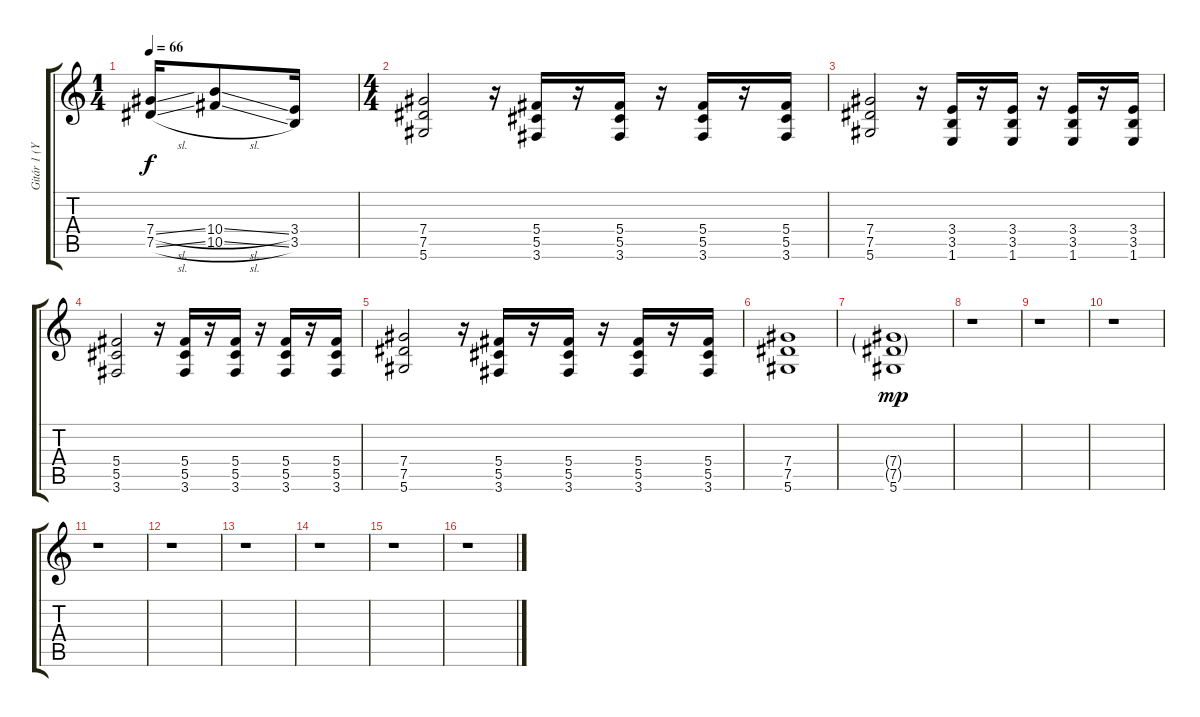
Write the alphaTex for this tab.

\track ("Gitár 1 (Yngwie Malmsteen)" "Gitár 1 (Y") {instrument distortionguitar}
\staff {score tabs}
\tuning (Eb4 Bb3 Gb3 Db3 Ab2 Eb2) {hide}
\ts (1 4)
\tempo 66
\clef g2
\ks c
(7.4{sl} 7.5{sl}).16{dy f instrument distortionguitar} (10.4{sl} 10.5{sl}).8 (3.4 3.5).16 |
\ts (4 4)
(7.4 7.5 5.6).2 r.16 (5.4 5.5 3.6).16 r.16 (5.4 5.5 3.6).16 r.16 (5.4 5.5 3.6).16 r.16 (5.4 5.5 3.6).16 |
(7.4 7.5 5.6).2 r.16 (3.4 3.5 1.6).16 r.16 (3.4 3.5 1.6).16 r.16 (3.4 3.5 1.6).16 r.16 (3.4 3.5 1.6).16 |
(5.4 5.5 3.6).2 r.16 (5.4 5.5 3.6).16 r.16 (5.4 5.5 3.6).16 r.16 (5.4 5.5 3.6).16 r.16 (5.4 5.5 3.6).16 |
(7.4 7.5 5.6).2 r.16 (5.4 5.5 3.6).16 r.16 (5.4 5.5 3.6).16 r.16 (5.4 5.5 3.6).16 r.16 (5.4 5.5 3.6).16 |
(7.4 7.5 5.6).1 |
(7.4{g} 7.5{g} 5.6).1{dy mp} |
r.1 |
r.1 |
r.1 |
r.1 |
r.1 |
r.1 |
r.1 |
r.1 |
r.1
